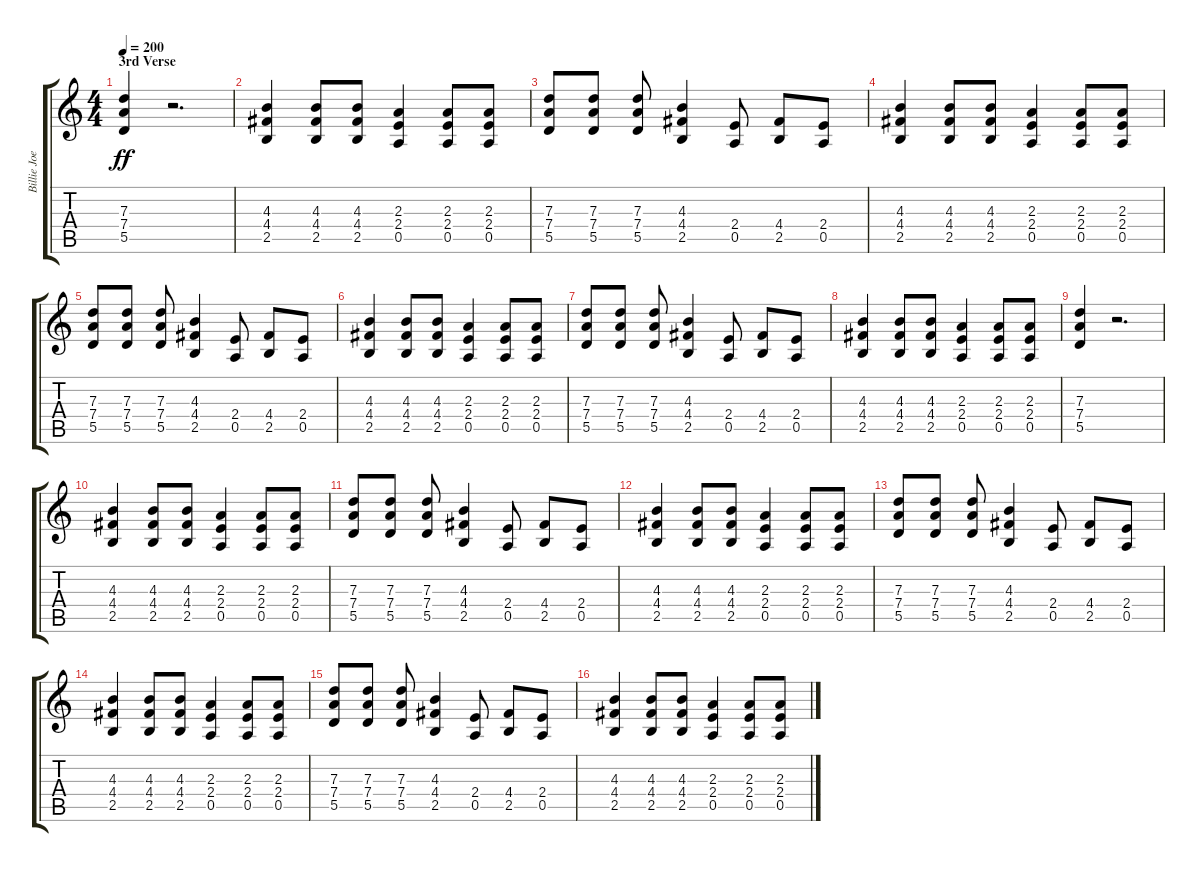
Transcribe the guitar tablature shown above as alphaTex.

\track ("Billie Joe Armstrong (Guitar 2)" "Billie Joe") {instrument overdrivenguitar}
\staff {score tabs}
\tuning (E4 B3 G3 D3 A2 E2) {hide}
\ts (4 4)
\section ("" "3rd Verse")
\tempo 200
\clef g2
\ks c
(7.3 7.4 5.5).4{dy ff} r.2{d} |
(4.3 4.4 2.5).4 (4.3 4.4 2.5).8 (4.3 4.4 2.5).8 (2.3 2.4 0.5).4 (2.3 2.4 0.5).8 (2.3 2.4 0.5).8 |
(7.3 7.4 5.5).8 (7.3 7.4 5.5).8 (7.3 7.4 5.5).8 (4.3 4.4 2.5).4 (2.4 0.5).8 (4.4 2.5).8 (2.4 0.5).8 |
(4.3 4.4 2.5).4 (4.3 4.4 2.5).8 (4.3 4.4 2.5).8 (2.3 2.4 0.5).4 (2.3 2.4 0.5).8 (2.3 2.4 0.5).8 |
(7.3 7.4 5.5).8 (7.3 7.4 5.5).8 (7.3 7.4 5.5).8 (4.3 4.4 2.5).4 (2.4 0.5).8 (4.4 2.5).8 (2.4 0.5).8 |
(4.3 4.4 2.5).4 (4.3 4.4 2.5).8 (4.3 4.4 2.5).8 (2.3 2.4 0.5).4 (2.3 2.4 0.5).8 (2.3 2.4 0.5).8 |
(7.3 7.4 5.5).8 (7.3 7.4 5.5).8 (7.3 7.4 5.5).8 (4.3 4.4 2.5).4 (2.4 0.5).8 (4.4 2.5).8 (2.4 0.5).8 |
(4.3 4.4 2.5).4 (4.3 4.4 2.5).8 (4.3 4.4 2.5).8 (2.3 2.4 0.5).4 (2.3 2.4 0.5).8 (2.3 2.4 0.5).8 |
(7.3 7.4 5.5).4 r.2{d} |
(4.3 4.4 2.5).4 (4.3 4.4 2.5).8 (4.3 4.4 2.5).8 (2.3 2.4 0.5).4 (2.3 2.4 0.5).8 (2.3 2.4 0.5).8 |
(7.3 7.4 5.5).8 (7.3 7.4 5.5).8 (7.3 7.4 5.5).8 (4.3 4.4 2.5).4 (2.4 0.5).8 (4.4 2.5).8 (2.4 0.5).8 |
(4.3 4.4 2.5).4 (4.3 4.4 2.5).8 (4.3 4.4 2.5).8 (2.3 2.4 0.5).4 (2.3 2.4 0.5).8 (2.3 2.4 0.5).8 |
(7.3 7.4 5.5).8 (7.3 7.4 5.5).8 (7.3 7.4 5.5).8 (4.3 4.4 2.5).4 (2.4 0.5).8 (4.4 2.5).8 (2.4 0.5).8 |
(4.3 4.4 2.5).4 (4.3 4.4 2.5).8 (4.3 4.4 2.5).8 (2.3 2.4 0.5).4 (2.3 2.4 0.5).8 (2.3 2.4 0.5).8 |
(7.3 7.4 5.5).8 (7.3 7.4 5.5).8 (7.3 7.4 5.5).8 (4.3 4.4 2.5).4 (2.4 0.5).8 (4.4 2.5).8 (2.4 0.5).8 |
(4.3 4.4 2.5).4 (4.3 4.4 2.5).8 (4.3 4.4 2.5).8 (2.3 2.4 0.5).4 (2.3 2.4 0.5).8 (2.3 2.4 0.5).8
